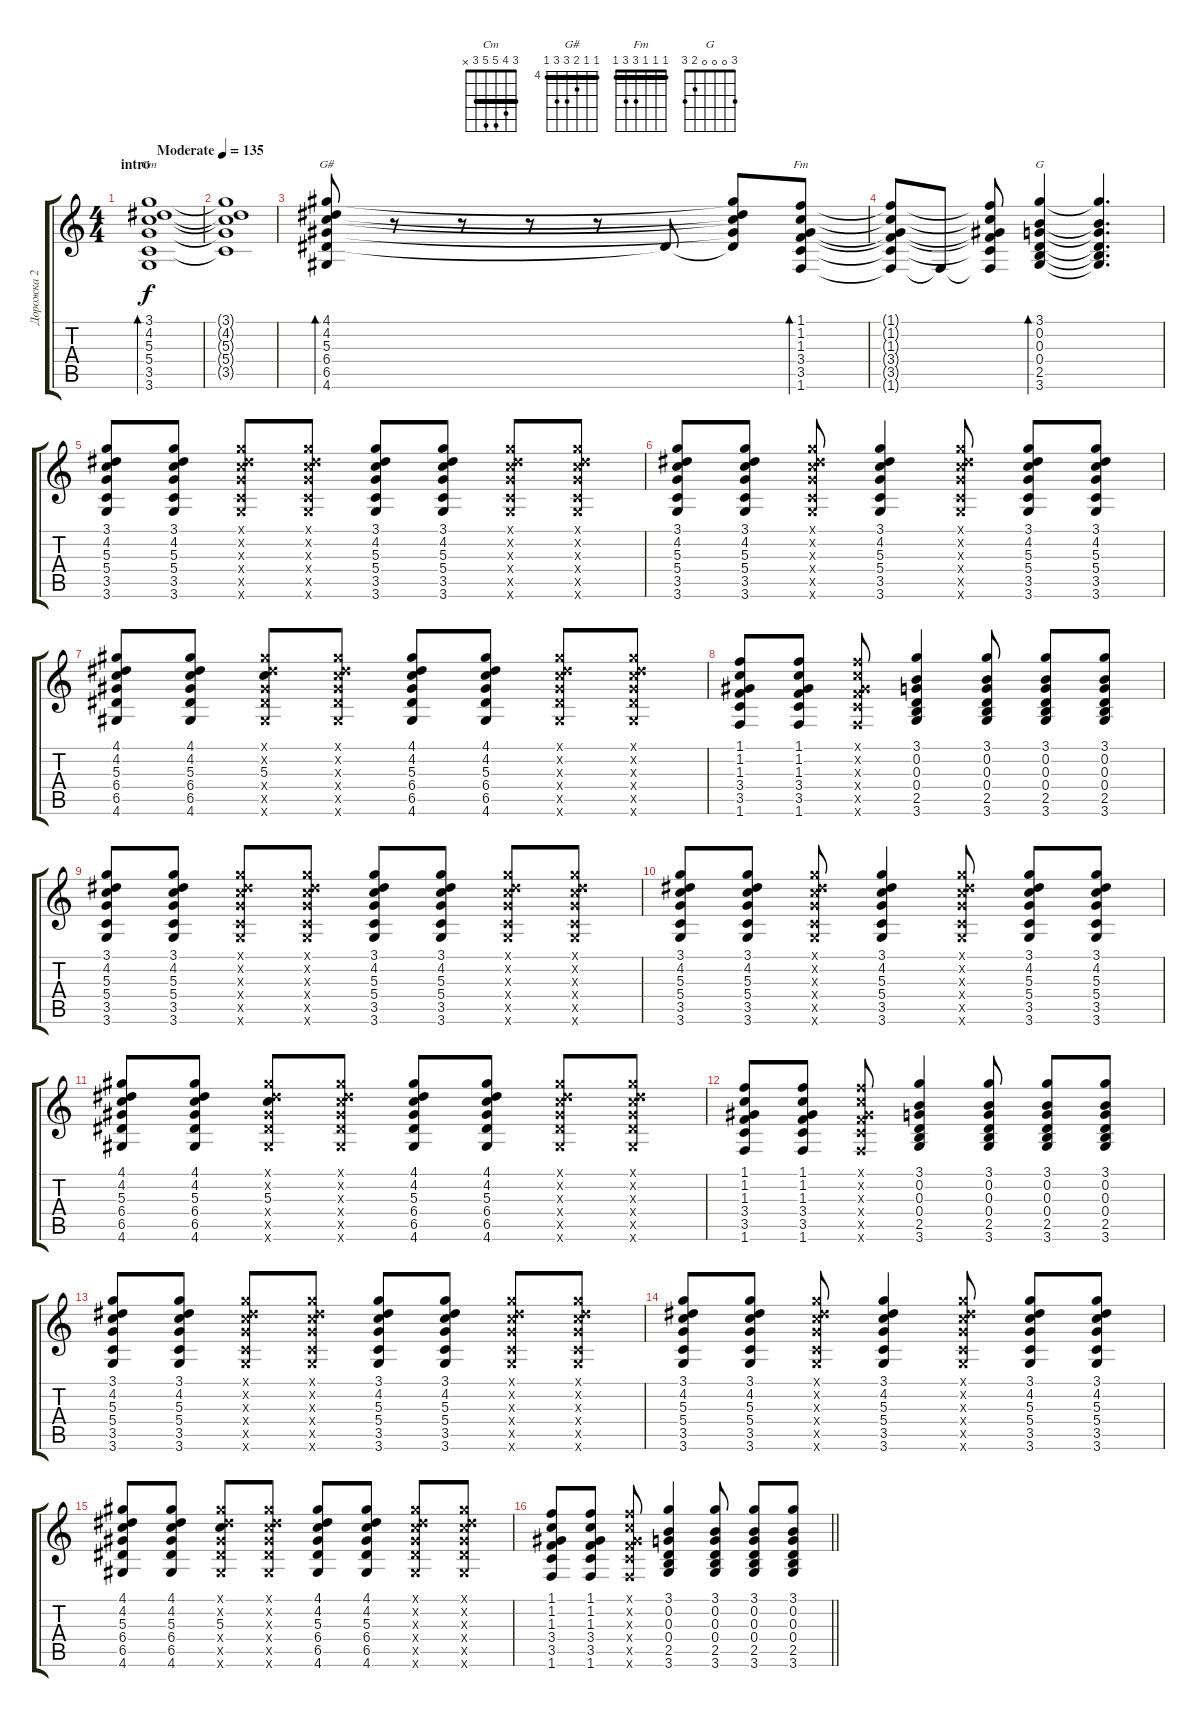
\track ("Дорожка 2" "Дорожка 2") {instrument acousticguitarsteel}
\staff {score tabs}
\tuning (E4 B3 G3 D3 A2 E2) {hide}
\chord ("Cm" 3 4 5 5 3 x) {barre 3}
\chord ("G#" 4 4 5 6 6 4) {firstfret 4 barre 4}
\chord ("Fm" 1 1 1 3 3 1) {barre 1}
\chord ("G" 3 0 0 0 2 3)
\ts (4 4)
\section ("" "intro")
\tempo (135 "Moderate")
\clef g2
\ks c
(3.1 4.2 5.3 5.4 3.5 3.6).1{bd 120 ch "Cm" dy f instrument acousticguitarsteel} |
(3.1{t} 4.2{t} 5.3{t} 5.4{t} 3.5{t}).1 |
(4.1 4.2 5.3 6.4 6.5 4.6).8{bd 120 ch "G#"} r.8 r.8 r.8 r.8 6.5{t}.8 (4.1{t} 4.2{t} 5.3{t} 6.4{t} 6.5{t}).8 (1.1 1.2 1.3 3.4 3.5 1.6).8{bd 60 ch "Fm"} |
(1.1{t} 1.2{t} 1.3{t} 3.4{t} 3.5{t} 1.6{t}).8 1.6{t}.8 (1.1{t} 1.2{t} 1.3{t} 3.4{t} 3.5{t} 1.6{t}).8 (3.1 0.2 0.3 0.4 2.5 3.6).4{bd 60 ch "G"} (3.1{t} 0.2{t} 0.3{t} 0.4{t} 2.5{t} 3.6{t}).4{d} |
(3.1 4.2 5.3 5.4 3.5 3.6).8 (3.1 4.2 5.3 5.4 3.5 3.6).8 (3.1{x} 4.2{x} 5.3{x} 5.4{x} 3.5{x} 3.6{x}).8 (3.1{x} 4.2{x} 5.3{x} 5.4{x} 3.5{x} 3.6{x}).8 (3.1 4.2 5.3 5.4 3.5 3.6).8 (3.1 4.2 5.3 5.4 3.5 3.6).8 (3.1{x} 4.2{x} 5.3{x} 5.4{x} 3.5{x} 3.6{x}).8 (3.1{x} 4.2{x} 5.3{x} 5.4{x} 3.5{x} 3.6{x}).8 |
(3.1 4.2 5.3 5.4 3.5 3.6).8 (3.1 4.2 5.3 5.4 3.5 3.6).8 (3.1{x} 4.2{x} 5.3{x} 5.4{x} 3.5{x} 3.6{x}).8 (3.1 4.2 5.3 5.4 3.5 3.6).4 (3.1{x} 4.2{x} 5.3{x} 5.4{x} 3.5{x} 3.6{x}).8 (3.1 4.2 5.3 5.4 3.5 3.6).8 (3.1 4.2 5.3 5.4 3.5 3.6).8 |
(4.1 4.2 5.3 6.4 6.5 4.6).8 (4.1 4.2 5.3 6.4 6.5 4.6).8 (4.1{x} 4.2{x} 5.3 6.4{x} 6.5{x} 4.6{x}).8 (4.1{x} 4.2{x} 5.3{x} 6.4{x} 6.5{x} 4.6{x}).8 (4.1 4.2 5.3 6.4 6.5 4.6).8 (4.1 4.2 5.3 6.4 6.5 4.6).8 (4.1{x} 4.2{x} 5.3{x} 6.4{x} 6.5{x} 4.6{x}).8 (4.1{x} 4.2{x} 5.3{x} 6.4{x} 6.5{x} 4.6{x}).8 |
(1.1 1.2 1.3 3.4 3.5 1.6).8 (1.1 1.2 1.3 3.4 3.5 1.6).8 (1.1{x} 1.2{x} 1.3{x} 3.4{x} 3.5{x} 1.6{x}).8 (3.1 0.2 0.3 0.4 2.5 3.6).4 (3.1 0.2 0.3 0.4 2.5 3.6).8 (3.1 0.2 0.3 0.4 2.5 3.6).8 (3.1 0.2 0.3 0.4 2.5 3.6).8 |
(3.1 4.2 5.3 5.4 3.5 3.6).8 (3.1 4.2 5.3 5.4 3.5 3.6).8 (3.1{x} 4.2{x} 5.3{x} 5.4{x} 3.5{x} 3.6{x}).8 (3.1{x} 4.2{x} 5.3{x} 5.4{x} 3.5{x} 3.6{x}).8 (3.1 4.2 5.3 5.4 3.5 3.6).8 (3.1 4.2 5.3 5.4 3.5 3.6).8 (3.1{x} 4.2{x} 5.3{x} 5.4{x} 3.5{x} 3.6{x}).8 (3.1{x} 4.2{x} 5.3{x} 5.4{x} 3.5{x} 3.6{x}).8 |
(3.1 4.2 5.3 5.4 3.5 3.6).8 (3.1 4.2 5.3 5.4 3.5 3.6).8 (3.1{x} 4.2{x} 5.3{x} 5.4{x} 3.5{x} 3.6{x}).8 (3.1 4.2 5.3 5.4 3.5 3.6).4 (3.1{x} 4.2{x} 5.3{x} 5.4{x} 3.5{x} 3.6{x}).8 (3.1 4.2 5.3 5.4 3.5 3.6).8 (3.1 4.2 5.3 5.4 3.5 3.6).8 |
(4.1 4.2 5.3 6.4 6.5 4.6).8 (4.1 4.2 5.3 6.4 6.5 4.6).8 (4.1{x} 4.2{x} 5.3 6.4{x} 6.5{x} 4.6{x}).8 (4.1{x} 4.2{x} 5.3{x} 6.4{x} 6.5{x} 4.6{x}).8 (4.1 4.2 5.3 6.4 6.5 4.6).8 (4.1 4.2 5.3 6.4 6.5 4.6).8 (4.1{x} 4.2{x} 5.3{x} 6.4{x} 6.5{x} 4.6{x}).8 (4.1{x} 4.2{x} 5.3{x} 6.4{x} 6.5{x} 4.6{x}).8 |
(1.1 1.2 1.3 3.4 3.5 1.6).8 (1.1 1.2 1.3 3.4 3.5 1.6).8 (1.1{x} 1.2{x} 1.3{x} 3.4{x} 3.5{x} 1.6{x}).8 (3.1 0.2 0.3 0.4 2.5 3.6).4 (3.1 0.2 0.3 0.4 2.5 3.6).8 (3.1 0.2 0.3 0.4 2.5 3.6).8 (3.1 0.2 0.3 0.4 2.5 3.6).8 |
(3.1 4.2 5.3 5.4 3.5 3.6).8 (3.1 4.2 5.3 5.4 3.5 3.6).8 (3.1{x} 4.2{x} 5.3{x} 5.4{x} 3.5{x} 3.6{x}).8 (3.1{x} 4.2{x} 5.3{x} 5.4{x} 3.5{x} 3.6{x}).8 (3.1 4.2 5.3 5.4 3.5 3.6).8 (3.1 4.2 5.3 5.4 3.5 3.6).8 (3.1{x} 4.2{x} 5.3{x} 5.4{x} 3.5{x} 3.6{x}).8 (3.1{x} 4.2{x} 5.3{x} 5.4{x} 3.5{x} 3.6{x}).8 |
(3.1 4.2 5.3 5.4 3.5 3.6).8 (3.1 4.2 5.3 5.4 3.5 3.6).8 (3.1{x} 4.2{x} 5.3{x} 5.4{x} 3.5{x} 3.6{x}).8 (3.1 4.2 5.3 5.4 3.5 3.6).4 (3.1{x} 4.2{x} 5.3{x} 5.4{x} 3.5{x} 3.6{x}).8 (3.1 4.2 5.3 5.4 3.5 3.6).8 (3.1 4.2 5.3 5.4 3.5 3.6).8 |
(4.1 4.2 5.3 6.4 6.5 4.6).8 (4.1 4.2 5.3 6.4 6.5 4.6).8 (4.1{x} 4.2{x} 5.3 6.4{x} 6.5{x} 4.6{x}).8 (4.1{x} 4.2{x} 5.3{x} 6.4{x} 6.5{x} 4.6{x}).8 (4.1 4.2 5.3 6.4 6.5 4.6).8 (4.1 4.2 5.3 6.4 6.5 4.6).8 (4.1{x} 4.2{x} 5.3{x} 6.4{x} 6.5{x} 4.6{x}).8 (4.1{x} 4.2{x} 5.3{x} 6.4{x} 6.5{x} 4.6{x}).8 |
\barLineRight lightlight
(1.1 1.2 1.3 3.4 3.5 1.6).8 (1.1 1.2 1.3 3.4 3.5 1.6).8 (1.1{x} 1.2{x} 1.3{x} 3.4{x} 3.5{x} 1.6{x}).8 (3.1 0.2 0.3 0.4 2.5 3.6).4 (3.1 0.2 0.3 0.4 2.5 3.6).8 (3.1 0.2 0.3 0.4 2.5 3.6).8 (3.1 0.2 0.3 0.4 2.5 3.6).8
